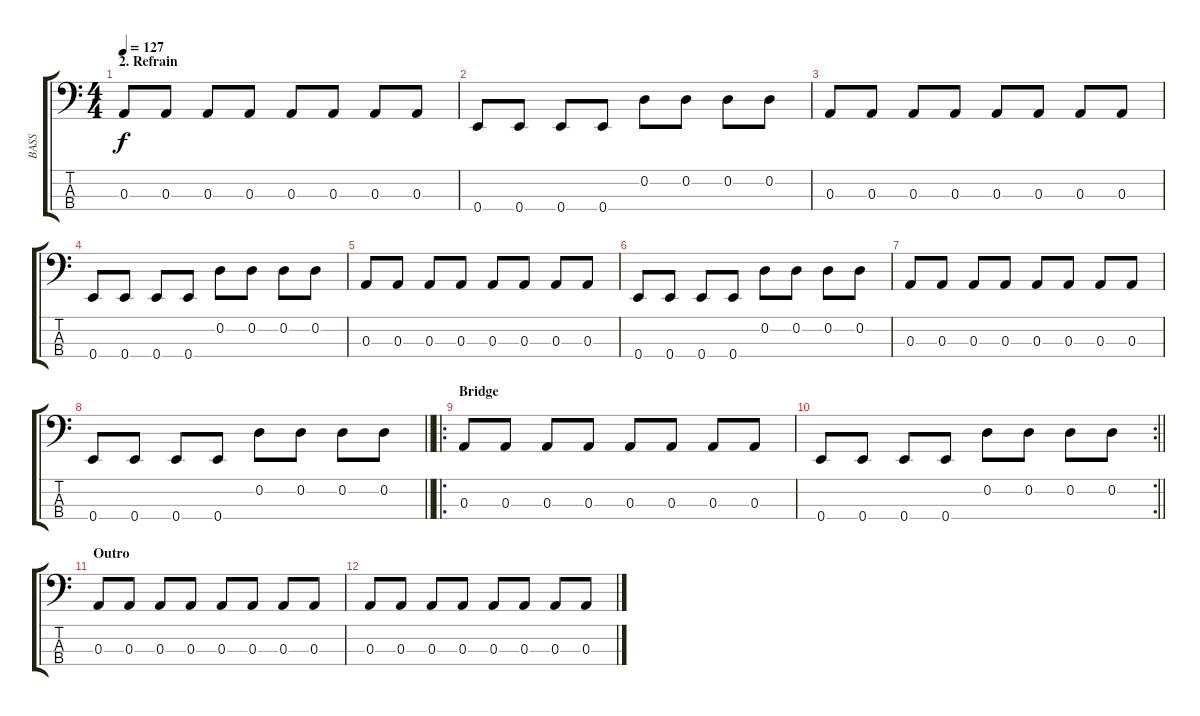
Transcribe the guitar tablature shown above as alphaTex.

\track ("BASS" "BASS") {instrument slapbass1}
\staff {score tabs}
\tuning (G2 D2 A1 E1) {hide}
\ts (4 4)
\section ("" "2. Refrain")
\tempo 127
\clef f4
\ks c
0.3.8{dy f} 0.3.8 0.3.8 0.3.8 0.3.8 0.3.8 0.3.8 0.3.8 |
0.4.8 0.4.8 0.4.8 0.4.8 0.2.8 0.2.8 0.2.8 0.2.8 |
0.3.8 0.3.8 0.3.8 0.3.8 0.3.8 0.3.8 0.3.8 0.3.8 |
0.4.8 0.4.8 0.4.8 0.4.8 0.2.8 0.2.8 0.2.8 0.2.8 |
0.3.8 0.3.8 0.3.8 0.3.8 0.3.8 0.3.8 0.3.8 0.3.8 |
0.4.8 0.4.8 0.4.8 0.4.8 0.2.8 0.2.8 0.2.8 0.2.8 |
0.3.8 0.3.8 0.3.8 0.3.8 0.3.8 0.3.8 0.3.8 0.3.8 |
\barLineRight lightlight
0.4.8 0.4.8 0.4.8 0.4.8 0.2.8 0.2.8 0.2.8 0.2.8 |
\ro
\section ("" "Bridge")
0.3.8 0.3.8 0.3.8 0.3.8 0.3.8 0.3.8 0.3.8 0.3.8 |
\rc 2
\barLineRight lightlight
0.4.8 0.4.8 0.4.8 0.4.8 0.2.8 0.2.8 0.2.8 0.2.8 |
\section ("" "Outro")
0.3.8 0.3.8 0.3.8 0.3.8 0.3.8 0.3.8 0.3.8 0.3.8 |
0.3.8 0.3.8 0.3.8 0.3.8 0.3.8 0.3.8 0.3.8 0.3.8
